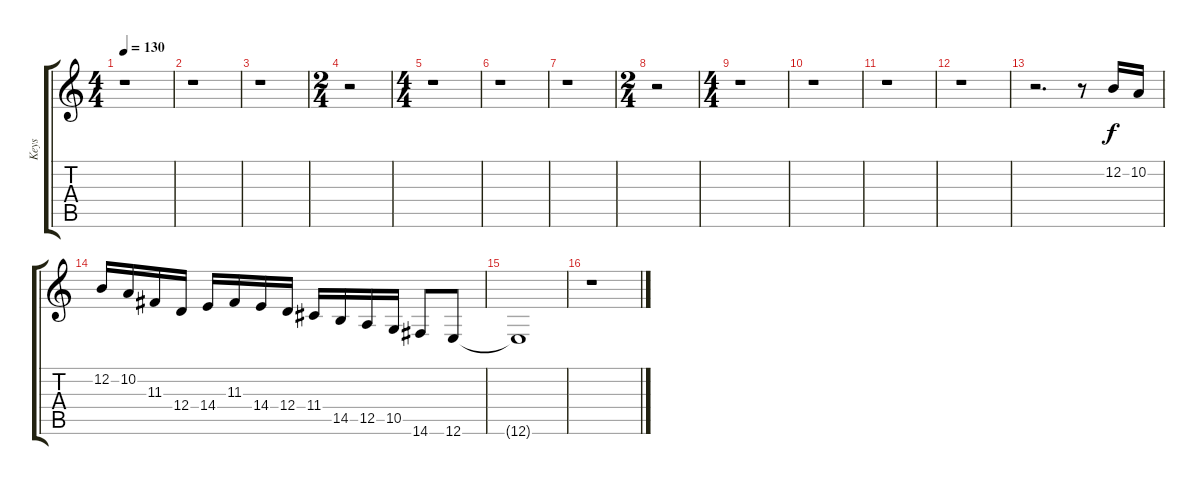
\track ("Keys" "Keys") {instrument synthstrings1}
\staff {score tabs}
\tuning (E4 B3 G3 D3 A2 E2) {hide}
\ts (4 4)
\tempo 130
\clef g2
\ks c
r.1{dy f} |
r.1 |
r.1 |
\ts (2 4)
r.2 |
\ts (4 4)
r.1 |
r.1 |
r.1 |
\ts (2 4)
r.2 |
\ts (4 4)
r.1 |
r.1 |
r.1 |
r.1 |
r.2{d} r.8 12.2.16 10.2.16 |
12.2.16 10.2.16 11.3.16 12.4.16 14.4.16 11.3.16 14.4.16 12.4.16 11.4.16 14.5.16 12.5.16 10.5.16 14.6.8 12.6.8 |
12.6{t}.1 |
r.1
